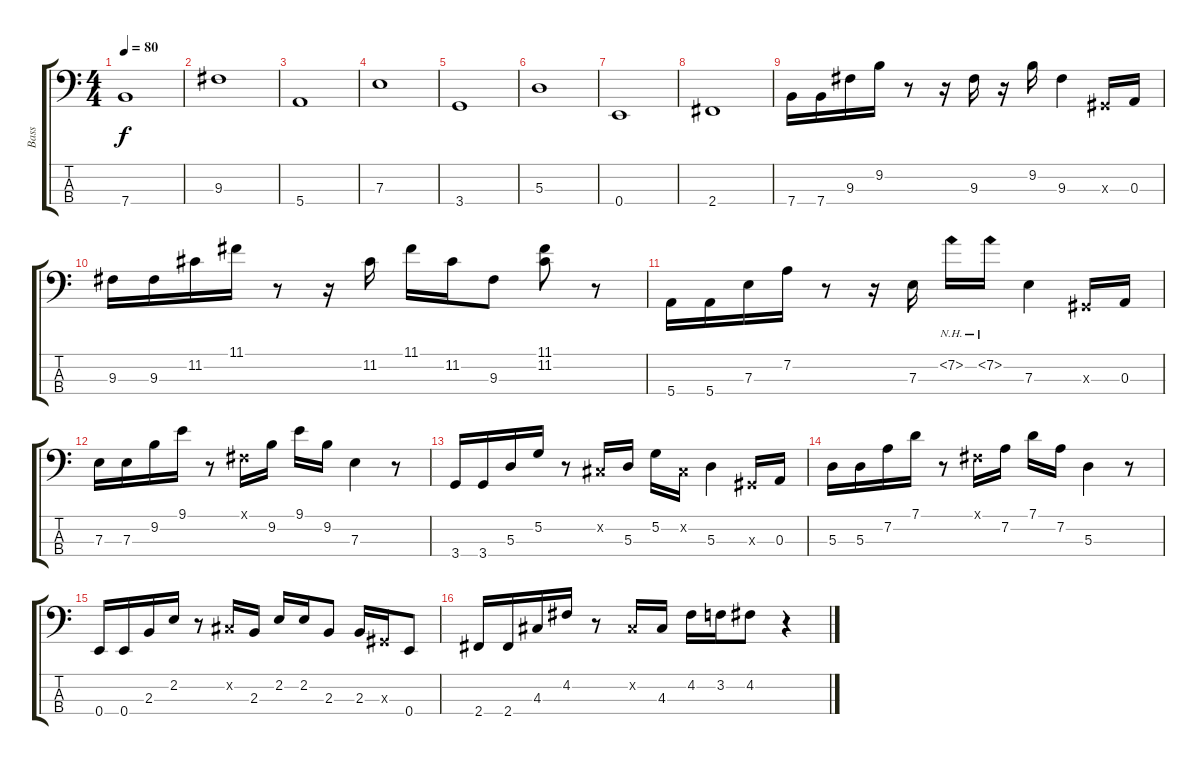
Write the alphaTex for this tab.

\track ("Bass" "Bass") {instrument slapbass1}
\staff {score tabs}
\tuning (G2 D2 A1 E1) {hide}
\ts (4 4)
\tempo 80
\clef f4
\ks c
7.4.1{dy f} |
9.3.1 |
5.4.1 |
7.3.1 |
3.4.1 |
5.3.1 |
0.4.1 |
2.4.1 |
7.4.16 7.4.16 9.3.16 9.2.16 r.8 r.16 9.3.16 r.16 9.2.16 9.3.4 -1.3{x}.16 0.3.16 |
9.3.16 9.3.16 11.2.16 11.1.16 r.8 r.16 11.2.16 11.1.16 11.2.16 9.3.8 (11.1 11.2).8 r.8 |
5.4.16 5.4.16 7.3.16 7.2.16 r.8 r.16 7.3.16 7.2{nh}.16 7.2{nh}.16 7.3.4 -1.3{x}.16 0.3.16 |
7.3.16 7.3.16 9.2.16 9.1.16 r.8 -1.1{x}.16 9.2.16 9.1.16 9.2.16 7.3.4 r.8 |
3.4.16 3.4.16 5.3.16 5.2.16 r.8 -1.2{x}.16 5.3.16 5.2.16 -1.2{x}.16 5.3.4 -1.3{x}.16 0.3.16 |
5.3.16 5.3.16 7.2.16 7.1.16 r.8 -1.1{x}.16 7.2.16 7.1.16 7.2.16 5.3.4 r.8 |
0.4.16 0.4.16 2.3.16 2.2.16 r.8 -1.2{x}.16 2.3.16 2.2.16 2.2.16 2.3.8 2.3.16 -1.3{x}.16 0.4.8 |
2.4.16 2.4.16 4.3.16 4.2.16 r.8 -1.2{x}.16 4.3.16 4.2.16 3.2.16 4.2.8 r.4
